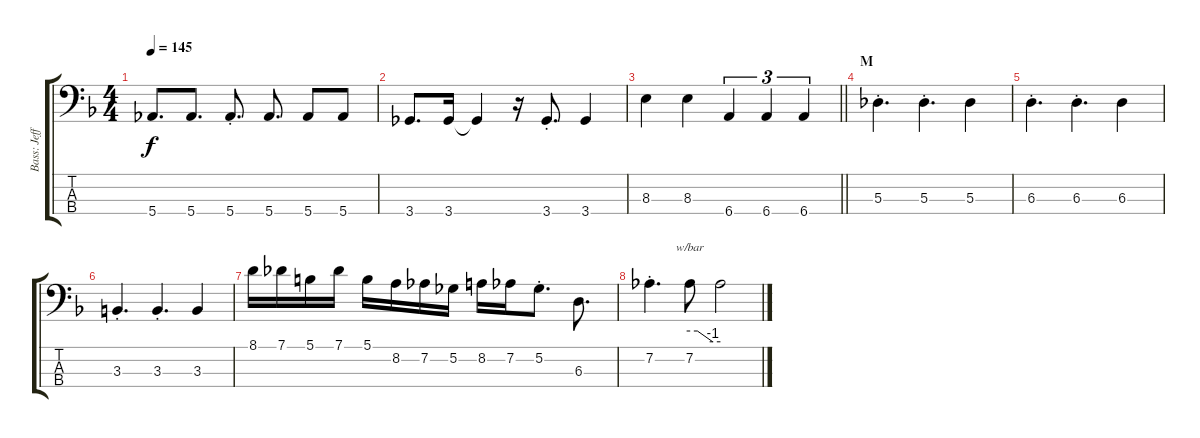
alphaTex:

\track ("Bass: Jeff" "Bass: Jeff") {instrument electricbassfinger}
\staff {score tabs}
\tuning (Gb2 Db2 Ab1 Eb1) {hide}
\ts (4 4)
\tempo 145
\clef f4
\ks f
5.4.8{d dy f} 5.4.8{d} 5.4{st}.8{d} 5.4.8{d} 5.4.8 5.4.8 |
3.4.8{d} 3.4.16 3.4{t}.4 r.16 3.4{st}.8{d} 3.4.4 |
\barLineRight lightlight
8.3.4 8.3.4 6.4.4{tu (3 2)} 6.4.4{tu (3 2)} 6.4.4{tu (3 2)} |
\section ("" "M")
5.3{st}.4{d} 5.3{st}.4{d} 5.3.4 |
6.3{st}.4{d} 6.3{st}.4{d} 6.3.4 |
3.3{st}.4{d} 3.3{st}.4{d} 3.3.4 |
8.1.16 7.1.16 5.1.16 7.1.16 5.1.16 8.2.16 7.2.16 5.2.16 8.2.16 7.2.16 5.2{st}.8{d} 6.3.8{d} |
7.2{st}.4{d} 7.2.8{tbe (custom default 0 0 15 0 45 -4 60 -4)} 7.2{t}.2
